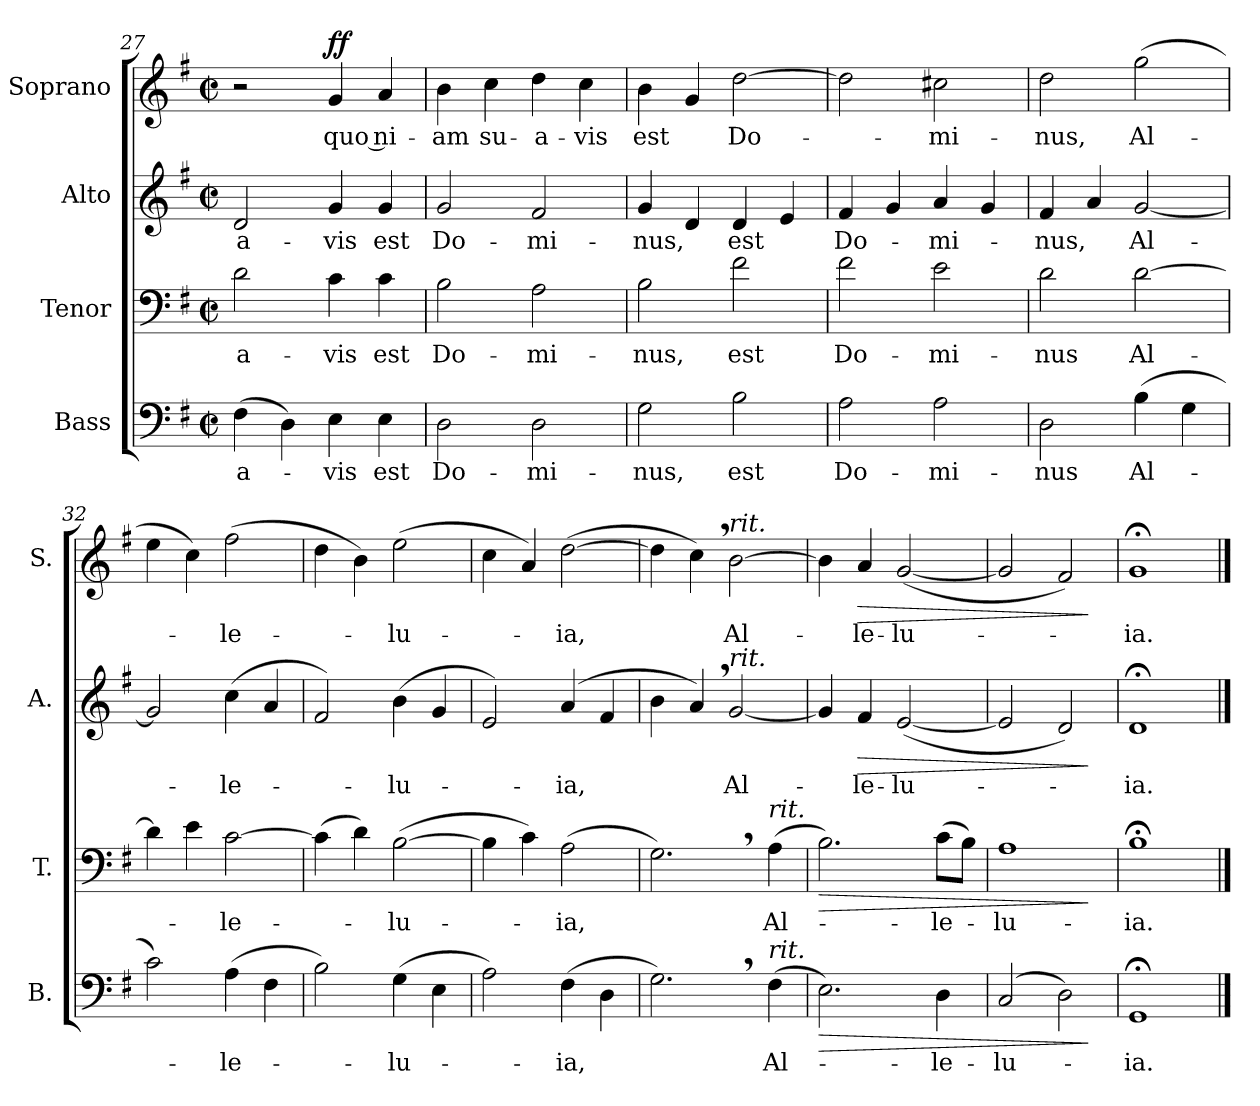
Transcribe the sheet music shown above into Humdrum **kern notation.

**kern	**text	**dynam	**kern	**text	**dynam	**kern	**text	**dynam	**kern	**text	**dynam
*part4	*part4	*part4	*part3	*part3	*part3	*part2	*part2	*part2	*part1	*part1	*part1
*staff4	*staff4	*staff4	*staff3	*staff3	*staff3	*staff2	*staff2	*staff2	*staff1	*staff1	*staff1
*I"Bass	*	*	*I"Tenor	*	*	*I"Alto	*	*	*I"Soprano	*	*
*I'B.	*	*	*I'T.	*	*	*I'A.	*	*	*I'S.	*	*
!!LO:LB:g=z
*clefF4	*	*	*clefF4	*	*	*clefG2	*	*	*clefG2	*	*
*k[f#]	*	*	*k[f#]	*	*	*k[f#]	*	*	*k[f#]	*	*
*M2/2	*	*	*M2/2	*	*	*M2/2	*	*	*M2/2	*	*
*met(c|)	*	*	*met(c|)	*	*	*met(c|)	*	*	*met(c|)	*	*
=27	=27	=27	=27	=27	=27	=27	=27	=27	=27	=27	=27
!	!LO:LY:b	!	!	!LO:LY:b	!	!	!LO:LY:b	!	!	!	!
(>4F#\	-a-	.	2d\	-a-	.	2d/	-a-	.	2r	.	.
4D\)	.	.	.	.	.	.	.	.	.	.	.
!	!LO:LY:b	!	!	!LO:LY:b	!	!	!LO:LY:b	!	!	!LO:LY:b	!LO:DY:b
4E\	-vis	.	4c\	-vis	.	4g/	-vis	.	4g/	quo --	ff
!	!LO:LY:b	!	!	!LO:LY:b	!	!	!LO:LY:b	!	!	!LO:LY:b	!
4E\	est	.	4c\	est	.	4g/	est	.	4a/	-ni-	.
=28	=28	=28	=28	=28	=28	=28	=28	=28	=28	=28	=28
!	!LO:LY:b	!	!	!LO:LY:b	!	!	!LO:LY:b	!	!	!LO:LY:b	!
2D\	Do-	.	2B\	Do-	.	2g/	Do-	.	4b\	-am	.
!	!	!	!	!	!	!	!	!	!	!LO:LY:b	!
.	.	.	.	.	.	.	.	.	4cc\	su-	.
!	!LO:LY:b	!	!	!LO:LY:b	!	!	!LO:LY:b	!	!	!LO:LY:b	!
2D\	-mi-	.	2A\	-mi-	.	2f#/	-mi-	.	4dd\	-a-	.
!	!	!	!	!	!	!	!	!	!	!LO:LY:b	!
.	.	.	.	.	.	.	.	.	4cc\	-vis	.
=29	=29	=29	=29	=29	=29	=29	=29	=29	=29	=29	=29
!	!LO:LY:b	!	!	!LO:LY:b	!	!	!LO:LY:b	!	!	!LO:LY:b	!
2G\	-nus,	.	2B\	-nus,	.	4g/	-nus,	.	4b\	est	.
.	.	.	.	.	.	4d/	.	.	4g/	.	.
!	!LO:LY:b	!	!	!LO:LY:b	!	!	!LO:LY:b	!	!	!LO:LY:b	!
2B\	est	.	2f#\	est	.	4d/	est	.	[2dd\	Do-	.
.	.	.	.	.	.	4e/	.	.	.	.	.
=30	=30	=30	=30	=30	=30	=30	=30	=30	=30	=30	=30
!	!LO:LY:b	!	!	!LO:LY:b	!	!	!LO:LY:b	!	!	!	!
2A\	Do-	.	2f#\	Do-	.	4f#/	Do-	.	2dd\]	.	.
.	.	.	.	.	.	4g/	.	.	.	.	.
!	!LO:LY:b	!	!	!LO:LY:b	!	!	!LO:LY:b	!	!	!LO:LY:b	!
2A\	-mi-	.	2e\	-mi-	.	4a/	-mi-	.	2cc#X\	-mi-	.
.	.	.	.	.	.	4g/	.	.	.	.	.
!!LO:LB:g=z
=31	=31	=31	=31	=31	=31	=31	=31	=31	=31	=31	=31
!	!LO:LY:b	!	!	!LO:LY:b	!	!	!LO:LY:b	!	!	!LO:LY:b	!
2D\	-nus	.	2d\	-nus	.	4f#/	-nus,	.	2dd\	-nus,	.
.	.	.	.	.	.	4a/	.	.	.	.	.
!	!LO:LY:b	!	!	!LO:LY:b	!	!	!LO:LY:b	!	!	!LO:LY:b	!
(>4B\	Al-	.	[2d\	Al-	.	[2g/	Al-	.	(>2gg\	Al-	.
4G\	.	.	.	.	.	.	.	.	.	.	.
=32	=32	=32	=32	=32	=32	=32	=32	=32	=32	=32	=32
2c\)	.	.	4d\]	.	.	2g/]	.	.	4ee\	.	.
.	.	.	4e\	.	.	.	.	.	4cc\)	.	.
!	!LO:LY:b	!	!	!LO:LY:b	!	!	!LO:LY:b	!	!	!LO:LY:b	!
(>4A\	-le-	.	[2c\	-le-	.	(>4cc\	-le-	.	(>2ff#\	-le-	.
4F#\	.	.	.	.	.	4a/	.	.	.	.	.
=33	=33	=33	=33	=33	=33	=33	=33	=33	=33	=33	=33
2B\)	.	.	(>4c\]	.	.	2f#/)	.	.	4dd\	.	.
.	.	.	4d\)	.	.	.	.	.	4b\)	.	.
!	!LO:LY:b	!	!	!LO:LY:b	!	!	!LO:LY:b	!	!	!LO:LY:b	!
(>4G\	-lu-	.	(>[2B\	-lu-	.	(>4b\	-lu-	.	(>2ee\	-lu-	.
4E\	.	.	.	.	.	4g/	.	.	.	.	.
=34	=34	=34	=34	=34	=34	=34	=34	=34	=34	=34	=34
2A\)	.	.	4B\]	.	.	2e/)	.	.	4cc\	.	.
.	.	.	4c\)	.	.	.	.	.	4a/)	.	.
!	!LO:LY:b	!	!	!LO:LY:b	!	!	!LO:LY:b	!	!	!LO:LY:b	!
(>4F#\	-ia,	.	(>2A\	-ia,	.	(<4a/	-ia,	.	(>[2dd\	-ia,	.
4D\	.	.	.	.	.	4f#/	.	.	.	.	.
=35	=35	=35	=35	=35	=35	=35	=35	=35	=35	=35	=35
2.G,\)	.	.	2.G,\)	.	.	4b\	.	.	4dd\]	.	.
.	.	.	.	.	.	4a,/)	.	.	4cc,\)	.	.
!	!	!	!	!	!	!	!	!	!LO:TX:a:i:t=rit.	!	!
!	!	!	!	!	!	!LO:TX:a:i:t=rit.	!	!	!	!	!
!	!	!	!	!	!	!	!LO:LY:b	!	!	!LO:LY:b	!
.	.	.	.	.	.	[2g/	Al-	.	[2b\	Al-	.
!	!	!	!LO:TX:a:i:t=rit.	!	!	!	!	!	!	!	!
!LO:TX:a:i:t=rit.	!	!	!	!	!	!	!	!	!	!	!
!	!LO:LY:b	!	!	!LO:LY:b	!	!	!	!	!	!	!
(>4F#\	Al-	.	(>4A\	Al-	.	.	.	.	.	.	.
=36	=36	=36	=36	=36	=36	=36	=36	=36	=36	=36	=36
!	!	!LO:HP:b	!	!	!LO:HP:b	!	!	!	!	!	!
2.E\)	.	>	2.B\)	.	>	4g/]	.	.	4b\]	.	.
!	!	!	!	!	!	!	!LO:LY:b	!LO:HP:b	!	!LO:LY:b	!LO:HP:b
.	.	.	.	.	.	4f#/	-le-	>	4a/	-le-	>
!	!	!	!	!	!	!	!LO:LY:b	!	!	!LO:LY:b	!
.	.	.	.	.	.	(<[2e/	-lu-	.	(<[2g/	-lu-	.
!	!LO:LY:b	!	!	!LO:LY:b	!	!	!	!	!	!	!
4D\	-le-	.	(>8c\L	-le-	.	.	.	.	.	.	.
.	.	.	8B\J)	.	.	.	.	.	.	.	.
=37	=37	=37	=37	=37	=37	=37	=37	=37	=37	=37	=37
!	!LO:LY:b	!	!	!LO:LY:b	!	!	!	!	!	!	!
(>2C/	-lu-	.	1A	-lu-	.	2e/]	.	.	2g/]	.	.
2D\)	.	.	.	.	.	2d/)	.	.	2f#/)	.	.
.	.	]	.	.	]	.	.	]	.	.	]
=38	=38	=38	=38	=38	=38	=38	=38	=38	=38	=38	=38
!	!LO:LY:b	!	!	!LO:LY:b	!	!	!LO:LY:b	!	!	!LO:LY:b	!
1GG;<	-ia.	.	1B;<	-ia.	.	1d;<	-ia.	.	1g;<	-ia.	.
==	==	==	==	==	==	==	==	==	==	==	==
*-	*-	*-	*-	*-	*-	*-	*-	*-	*-	*-	*-
